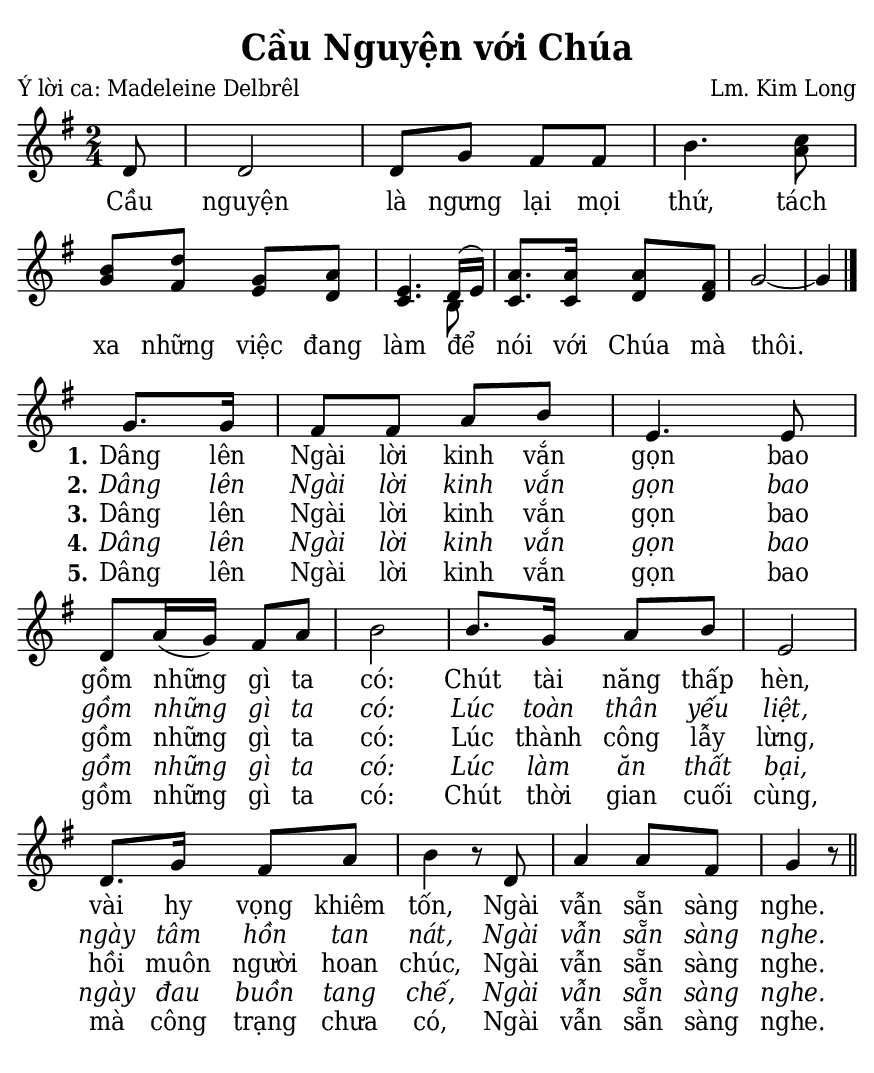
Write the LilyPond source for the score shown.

% Cài đặt chung
\version "2.24.3"
\include "english.ly"

\header {
  title = "Cầu Nguyện với Chúa"
  poet = "Ý lời ca: Madeleine Delbrêl"
  composer = "Lm. Kim Long"
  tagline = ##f
}

% Nhạc
nhacPhanMot = \relative c' {
  \key g \major
  \time 2/4
  \partial 8 d8 |
  d2 |
  d8 g fs fs |
  b4.
  <<
    {
      c8 |
      b d g, a |
      e4.
    }
    {
      a8 |
      g fs e d |
      c4.
    }
  >>
  <<
    {
      \voiceOne
      d16 (e)
    }

    \new Voice = "splitpart" {
      \voiceTwo
      b8
    }
  >>
  \oneVoice
  <<
    {
      a'8. a16 a8 fs |
    }
    {
      c8. c16 d8 d |
    }
  >>
  g2 ~ |
  g4 \bar "|."
}

nhacPhanHai = \relative c'' {
  \key g \major
  \time 2/4
  \partial 4 g8. g16 |
  fs8 fs a b |
  e,4. e8 |
  d a'16 (g) fs8 a |
  b2 |
  b8. g16 a8 b |
  e,2 |
  d8. g16 fs8 a |
  b4 r8 d, |
  a'4 a8 fs |
  g4 r8 \bar "||"
}

% Lời
loiPhanMot = \lyricmode {
  Cầu nguyện là ngưng lại mọi thứ,
  tách xa những việc đang làm để nói với Chúa mà thôi.
}

loiPhanHai = \lyricmode {
  <<
    {
      \set stanza = "1."
      Dâng lên Ngài lời kinh vắn gọn bao gồm những gì ta có:
      Chút tài năng thấp hèn, vài hy vọng khiêm tốn,
      Ngài vẫn sẵn sàng nghe.
    }
    \new Lyrics {
	    \set associatedVoice = "beSop"
	    \set stanza = "2."
      \override Lyrics.LyricText.font-shape = #'italic
      Dâng lên Ngài lời kinh vắn gọn bao gồm những gì ta có:
      Lúc toàn thân yếu liệt, ngày tâm hồn tan nát,
      Ngài vẫn sẵn sàng nghe.
    }
    \new Lyrics {
	    \set associatedVoice = "beSop"
	    \set stanza = "3."
      Dâng lên Ngài lời kinh vắn gọn bao gồm những gì ta có:
      Lúc thành công lẫy lừng, hồi muôn người hoan chúc,
      Ngài vẫn sẵn sàng nghe.
    }
    \new Lyrics {
	    \set associatedVoice = "beSop"
	    \set stanza = "4."
      \override Lyrics.LyricText.font-shape = #'italic
      Dâng lên Ngài lời kinh vắn gọn bao gồm những gì ta có:
      Lúc làm ăn thất bại, ngày đau buồn tang chế,
      Ngài vẫn sẵn sàng nghe.
    }
    \new Lyrics {
	    \set associatedVoice = "beSop"
	    \set stanza = "5."
      Dâng lên Ngài lời kinh vắn gọn bao gồm những gì ta có:
      Chút thời gian cuối cùng, mà công trạng chưa có,
      Ngài vẫn sẵn sàng nghe.
    }
  >>
}

% Dàn trang
\paper {
  #(set-paper-size "a5")
  top-margin = 3\mm
  bottom-margin = 3\mm
  left-margin = 3\mm
  right-margin = 3\mm
  indent = #0
  #(define fonts
	 (make-pango-font-tree "Deja Vu Serif Condensed"
	 		       "Deja Vu Serif Condensed"
			       "Deja Vu Serif Condensed"
			       (/ 20 20)))
  print-page-number = ##f
}

\score {
  <<
    \new Staff <<
        \clef treble
        \new Voice = beSop {
          \nhacPhanMot
        }
      \new Lyrics \lyricsto beSop \loiPhanMot
    >>
  >>
  \layout {
    \override Lyrics.LyricSpace.minimum-distance = #2
    \override Score.BarNumber.break-visibility = ##(#f #f #f)
    \override Score.SpacingSpanner.uniform-stretching = ##t
    ragged-last = ##f
  }
}

\score {
  <<
    \new Staff <<
        \clef treble
        \new Voice = beSop {
          \nhacPhanHai
        }
      \new Lyrics \lyricsto beSop \loiPhanHai
    >>
  >>
  \layout {
    \override Staff.TimeSignature.transparent = ##t
    \override Lyrics.LyricSpace.minimum-distance = #2
    \override Score.BarNumber.break-visibility = ##(#f #f #f)
    \override Score.SpacingSpanner.uniform-stretching = ##t
    ragged-last = ##f
  }
}
